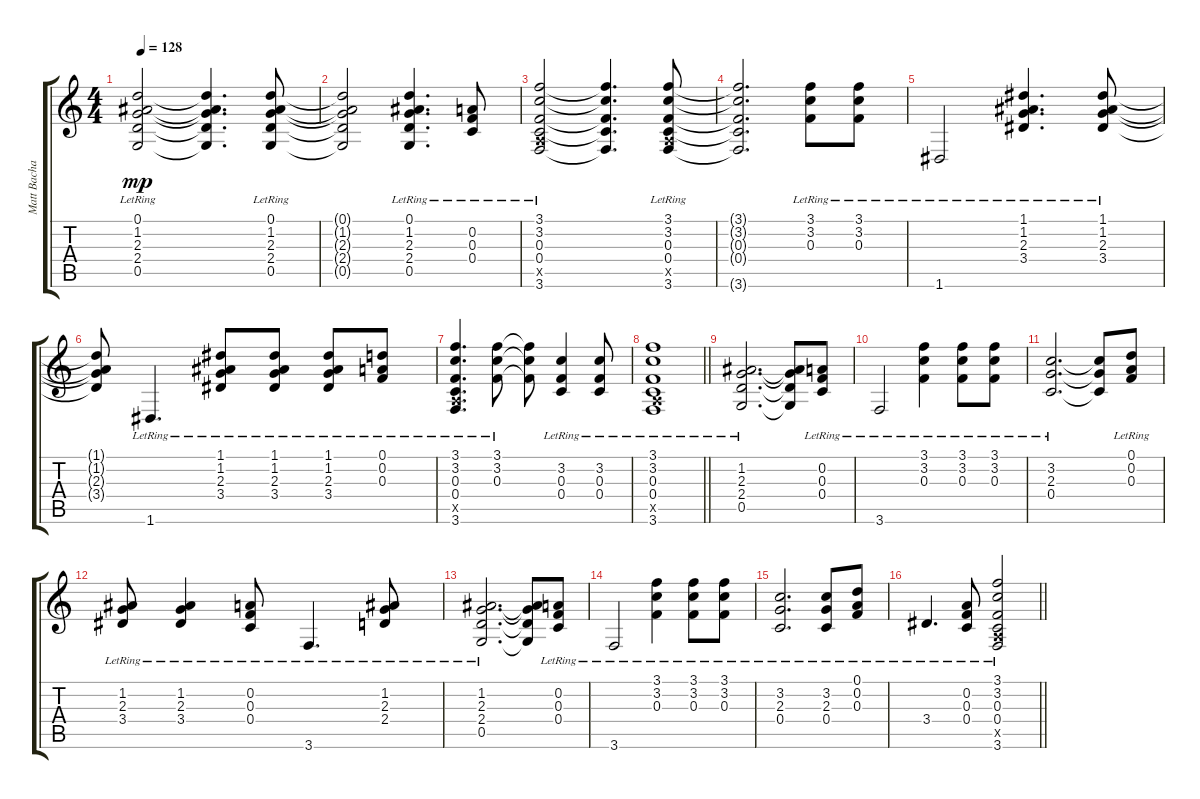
\track ("Matt Bachand Acoustic" "Matt Bacha") {instrument acousticguitarnylon}
\staff {score tabs}
\tuning (D4 A3 F3 C3 G2 D2) {hide}
\ts (4 4)
\tempo 128
\clef g2
\ks c
(0.1{lr} 1.2{lr} 2.3{lr} 2.4{lr} 0.5{lr}).2{dy mp} (0.1{t} 1.2{t} 2.3{t} 2.4{t} 0.5{t}).4{d} (0.1{lr} 1.2{lr} 2.3{lr} 2.4{lr} 0.5{lr}).8 |
(0.1{t} 1.2{t} 2.3{t} 2.4{t} 0.5{t}).2 (0.1{lr} 1.2{lr} 2.3{lr} 2.4{lr} 0.5{lr}).4{d} (0.2{lr} 0.3{lr} 0.4{lr}).8 |
(3.1{lr} 3.2{lr} 0.3{lr} 0.4{lr} 2.5{x} 3.6{lr}).2 (3.1{t} 3.2{t} 0.3{t} 0.4{t} 3.6{t}).4{d} (3.1{lr} 3.2{lr} 0.3{lr} 0.4{lr} 2.5{x} 3.6{lr}).8 |
(3.1{t} 3.2{t} 0.3{t} 0.4{t} 3.6{t}).2{d} (3.1{lr} 3.2{lr} 0.3{lr}).8 (3.1{lr} 3.2{lr} 0.3{lr}).8 |
1.6{lr}.2 (1.1{lr} 1.2{lr} 2.3{lr} 3.4{lr}).4{d} (1.1{lr} 1.2{lr} 2.3{lr} 3.4{lr}).8 |
(1.1{t} 1.2{t} 2.3{t} 3.4{t}).8 1.6{lr}.4{d} (1.1{lr} 1.2{lr} 2.3{lr} 3.4{lr}).8 (1.1{lr} 1.2{lr} 2.3{lr} 3.4{lr}).8 (1.1{lr} 1.2{lr} 2.3{lr} 3.4{lr}).8 (0.1{lr} 0.2{lr} 0.3{lr}).8 |
(3.1{lr} 3.2{lr} 0.3{lr} 0.4{lr} 2.5{x} 3.6{lr}).4{d} (3.1{lr} 3.2{lr} 0.3{lr}).8 (3.1{t} 3.2{t} 0.3{t}).8 (3.2{lr} 0.3{lr} 0.4{lr}).4 (3.2{lr} 0.3{lr} 0.4{lr}).8 |
\barLineRight lightlight
(3.1{lr} 3.2{lr} 0.3{lr} 0.4{lr} 2.5{x} 3.6{lr}).1 |
(1.2{lr} 2.3{lr} 2.4{lr} 0.5{lr}).2{d} (1.2{t} 2.3{t} 2.4{t} 0.5{t}).8 (0.2{lr} 0.3{lr} 0.4{lr}).8 |
3.6{lr}.2 (3.1{lr} 3.2{lr} 0.3{lr}).4 (3.1{lr} 3.2{lr} 0.3{lr}).8 (3.1{lr} 3.2{lr} 0.3{lr}).8 |
(3.2{lr} 2.3{lr} 0.4{lr}).2{d} (3.2{t} 2.3{t} 0.4{t}).8 (0.1{lr} 0.2{lr} 0.3{lr}).8 |
(1.2{lr} 2.3{lr} 3.4{lr}).8 (1.2{lr} 2.3{lr} 3.4{lr}).4 (0.2{lr} 0.3{lr} 0.4{lr}).8 3.6{lr}.4{d} (1.2{lr} 2.3{lr} 2.4{lr}).8 |
(1.2{lr} 2.3{lr} 2.4{lr} 0.5{lr}).2{d} (1.2{t} 2.3{t} 2.4{t} 0.5{t}).8 (0.2{lr} 0.3{lr} 0.4{lr}).8 |
3.6{lr}.2 (3.1{lr} 3.2{lr} 0.3{lr}).4 (3.1{lr} 3.2{lr} 0.3{lr}).8 (3.1{lr} 3.2{lr} 0.3{lr}).8 |
(3.2{lr} 2.3{lr} 0.4{lr}).2{d} (3.2{lr} 2.3{lr} 0.4{lr}).8 (0.1{lr} 0.2{lr} 0.3{lr}).8 |
\barLineRight lightlight
3.4{lr}.4{d} (0.2{lr} 0.3{lr} 0.4{lr}).8 (3.1{lr} 3.2{lr} 0.3{lr} 0.4{lr} 2.5{x} 3.6{lr}).2
